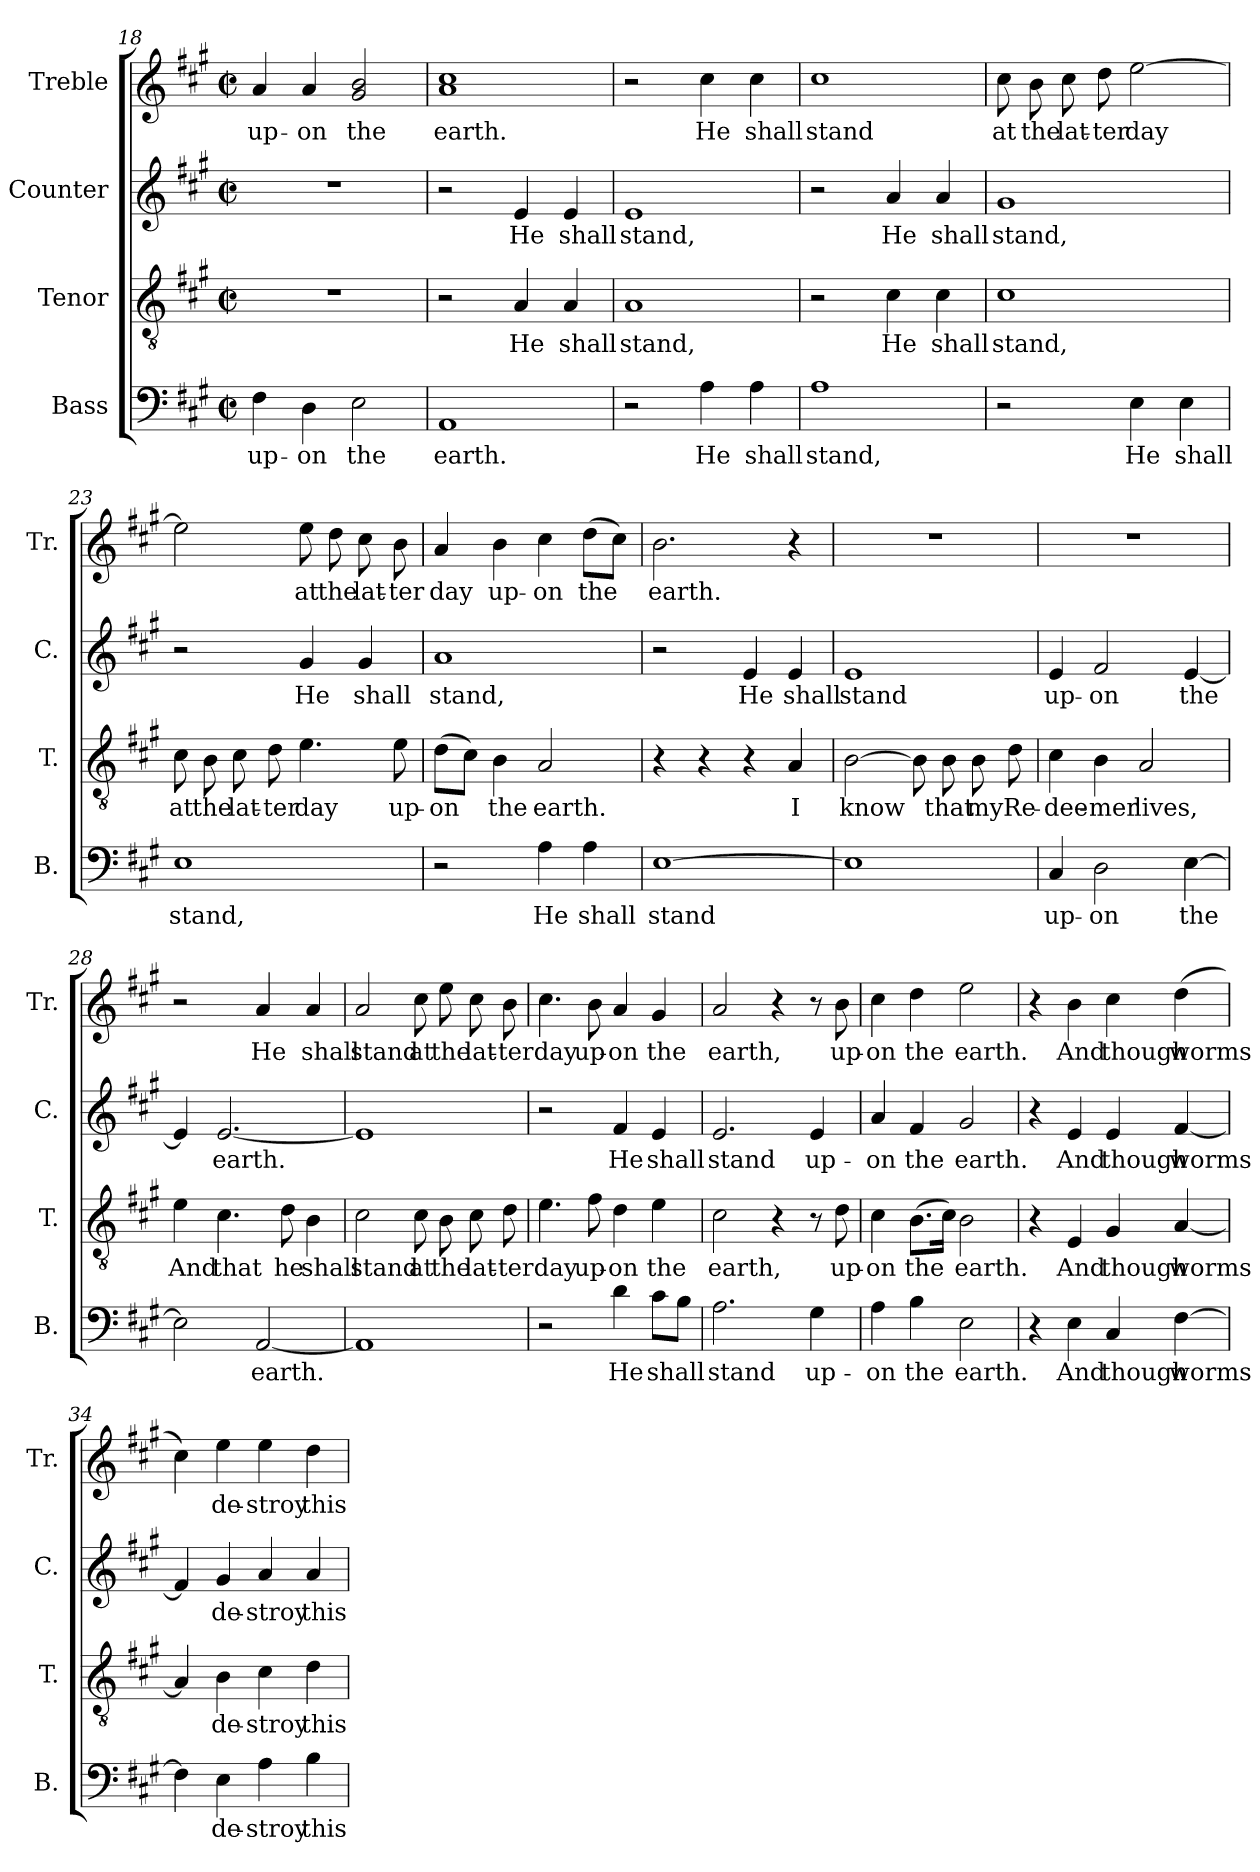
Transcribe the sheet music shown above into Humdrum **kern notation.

**kern	**text	**kern	**text	**kern	**text	**kern	**text
*part4	*part4	*part3	*part3	*part2	*part2	*part1	*part1
*staff4	*staff4	*staff3	*staff3	*staff2	*staff2	*staff1	*staff1
*I"Bass	*	*I"Tenor	*	*I"Counter	*	*I"Treble	*
*I'B.	*	*I'T.	*	*I'C.	*	*I'Tr.	*
*clefF4	*	*clefGv2	*	*clefG2	*	*clefG2	*
*k[f#c#g#]	*	*k[f#c#g#]	*	*k[f#c#g#]	*	*k[f#c#g#]	*
*M4/4	*	*M4/4	*	*M4/4	*	*M4/4	*
*met(c|)	*	*met(c|)	*	*met(c|)	*	*met(c|)	*
=18	=18	=18	=18	=18	=18	=18	=18
!	!LO:LY:b	!	!	!	!	!	!LO:LY:b
4F#!\	up-	1r	.	1r	.	4a!/	up-
!	!LO:LY:b	!	!	!	!	!	!LO:LY:b
4D!\	-on	.	.	.	.	4a!/	-on
!	!LO:LY:b	!	!	!	!	!	!LO:LY:b
2E!\	the	.	.	.	.	2g#!/ 2b!/	the
!!LO:PB:g=z
=19	=19	=19	=19	=19	=19	=19	=19
!	!LO:LY:b	!	!	!	!	!	!LO:LY:b
1AA!	earth.	2r	.	2r	.	1a! 1cc#!	earth.
!	!	!	!LO:LY:b	!	!LO:LY:b	!	!
.	.	4A!/	He	4e!/	He	.	.
!	!	!	!LO:LY:b	!	!LO:LY:b	!	!
.	.	4A!/	shall	4e!/	shall	.	.
=20	=20	=20	=20	=20	=20	=20	=20
!	!	!	!LO:LY:b	!	!LO:LY:b	!	!
2r	.	1A!	stand,	1e!	stand,	2r	.
!	!LO:LY:b	!	!	!	!	!	!LO:LY:b
4A!\	He	.	.	.	.	4cc#!\	He
!	!LO:LY:b	!	!	!	!	!	!LO:LY:b
4A!\	shall	.	.	.	.	4cc#!\	shall
=21	=21	=21	=21	=21	=21	=21	=21
!	!LO:LY:b	!	!	!	!	!	!LO:LY:b
1A!	stand,	2r	.	2r	.	1cc#!	stand
!	!	!	!LO:LY:b	!	!LO:LY:b	!	!
.	.	4c#!\	He	4a!/	He	.	.
!	!	!	!LO:LY:b	!	!LO:LY:b	!	!
.	.	4c#!\	shall	4a!/	shall	.	.
=22	=22	=22	=22	=22	=22	=22	=22
!	!	!	!LO:LY:b	!	!LO:LY:b	!	!LO:LY:b
2r	.	1c#!	stand,	1g#!	stand,	8cc#!\	at
!	!	!	!	!	!	!	!LO:LY:b
.	.	.	.	.	.	8b!\	the
!	!	!	!	!	!	!	!LO:LY:b
.	.	.	.	.	.	8cc#!\	lat-
!	!	!	!	!	!	!	!LO:LY:b
.	.	.	.	.	.	8dd!\	-ter
!	!LO:LY:b	!	!	!	!	!	!LO:LY:b
4E!\	He	.	.	.	.	[2ee!\	day
!	!LO:LY:b	!	!	!	!	!	!
4E!\	shall	.	.	.	.	.	.
=23	=23	=23	=23	=23	=23	=23	=23
!	!LO:LY:b	!	!LO:LY:b	!	!	!	!
1E!	stand,	8c#!\	at	2r	.	2ee!\]	.
!	!	!	!LO:LY:b	!	!	!	!
.	.	8B!\	the	.	.	.	.
!	!	!	!LO:LY:b	!	!	!	!
.	.	8c#!\	lat-	.	.	.	.
!	!	!	!LO:LY:b	!	!	!	!
.	.	8d!\	-ter	.	.	.	.
!	!	!	!LO:LY:b	!	!LO:LY:b	!	!LO:LY:b
.	.	4.e!\	day	4g#!/	He	8ee!\	at
!	!	!	!	!	!	!	!LO:LY:b
.	.	.	.	.	.	8dd!\	the
!	!	!	!	!	!LO:LY:b	!	!LO:LY:b
.	.	.	.	4g#!/	shall	8cc#!\	lat-
!	!	!	!LO:LY:b	!	!	!	!LO:LY:b
.	.	8e!\	up-	.	.	8b!\	-ter
=24	=24	=24	=24	=24	=24	=24	=24
!	!	!	!LO:LY:b	!	!LO:LY:b	!	!LO:LY:b
2r	.	(>8d!\L	-on	1a!	stand,	4a!/	day
.	.	8c#!\J)	.	.	.	.	.
!	!	!	!LO:LY:b	!	!	!	!LO:LY:b
.	.	4B!\	the	.	.	4b!\	up-
!	!LO:LY:b	!	!LO:LY:b	!	!	!	!LO:LY:b
4A!\	He	2A!/	earth.	.	.	4cc#!\	-on
!	!LO:LY:b	!	!	!	!	!	!LO:LY:b
4A!\	shall	.	.	.	.	(>8dd!\L	the
.	.	.	.	.	.	8cc#!\J)	.
=25	=25	=25	=25	=25	=25	=25	=25
!	!LO:LY:b	!	!	!	!	!	!LO:LY:b
[1E!	stand	4r	.	2r	.	2.b!\	earth.
.	.	4r	.	.	.	.	.
!	!	!	!	!	!LO:LY:b	!	!
.	.	4r	.	4e!/	He	.	.
!	!	!	!LO:LY:b	!	!LO:LY:b	!	!
.	.	4A!/	I	4e!/	shall	4r	.
=26	=26	=26	=26	=26	=26	=26	=26
!	!	!	!LO:LY:b	!	!LO:LY:b	!	!
1E!]	.	[2B!\	know	1e!	stand	1r	.
.	.	8B!\]	.	.	.	.	.
!	!	!	!LO:LY:b	!	!	!	!
.	.	8B!\	that	.	.	.	.
!	!	!	!LO:LY:b	!	!	!	!
.	.	8B!\	my	.	.	.	.
!	!	!	!LO:LY:b	!	!	!	!
.	.	8d!\	Re-	.	.	.	.
!!LO:LB:g=z
=27	=27	=27	=27	=27	=27	=27	=27
!	!LO:LY:b	!	!LO:LY:b	!	!LO:LY:b	!	!
4C#!/	up-	4c#!\	-dee-	4e!/	up-	1r	.
!	!LO:LY:b	!	!LO:LY:b	!	!LO:LY:b	!	!
2D!\	-on	4B!\	-mer	2f#!/	-on	.	.
!	!	!	!LO:LY:b	!	!	!	!
.	.	2A!/	lives,	.	.	.	.
!	!LO:LY:b	!	!	!	!LO:LY:b	!	!
[4E!\	the	.	.	[4e!/	the	.	.
=28	=28	=28	=28	=28	=28	=28	=28
!	!	!	!LO:LY:b	!	!	!	!
2E!\]	.	4e!\	And	4e!/]	.	2r	.
!	!	!	!LO:LY:b	!	!LO:LY:b	!	!
.	.	4.c#!\	that	[2.e!/	earth.	.	.
!	!LO:LY:b	!	!	!	!	!	!LO:LY:b
[2AA!/	earth.	.	.	.	.	4a!/	He
!	!	!	!LO:LY:b	!	!	!	!
.	.	8d!\	he	.	.	.	.
!	!	!	!LO:LY:b	!	!	!	!LO:LY:b
.	.	4B!\	shall	.	.	4a!/	shall
=29	=29	=29	=29	=29	=29	=29	=29
!	!	!	!LO:LY:b	!	!	!	!LO:LY:b
1AA!]	.	2c#!\	stand	1e!]	.	2a!/	stand
!	!	!	!LO:LY:b	!	!	!	!LO:LY:b
.	.	8c#!\	at	.	.	8cc#!\	at
!	!	!	!LO:LY:b	!	!	!	!LO:LY:b
.	.	8B!\	the	.	.	8ee!\	the
!	!	!	!LO:LY:b	!	!	!	!LO:LY:b
.	.	8c#!\	lat-	.	.	8cc#!\	lat-
!	!	!	!LO:LY:b	!	!	!	!LO:LY:b
.	.	8d!\	-ter	.	.	8b!\	-ter
=30	=30	=30	=30	=30	=30	=30	=30
!	!	!	!LO:LY:b	!	!	!	!LO:LY:b
2r	.	4.e!\	day	2r	.	4.cc#!\	day
!	!	!	!LO:LY:b	!	!	!	!LO:LY:b
.	.	8f#!\	up-	.	.	8b!\	up-
!	!LO:LY:b	!	!LO:LY:b	!	!LO:LY:b	!	!LO:LY:b
4d!\	He	4d!\	-on	4f#!/	He	4a!/	-on
!	!LO:LY:b	!	!LO:LY:b	!	!LO:LY:b	!	!LO:LY:b
8c#!\L	shall	4e!\	the	4e!/	shall	4g#!/	the
8B!\J	.	.	.	.	.	.	.
=31	=31	=31	=31	=31	=31	=31	=31
!	!LO:LY:b	!	!LO:LY:b	!	!LO:LY:b	!	!LO:LY:b
2.A!\	stand	2c#!\	earth,	2.e!/	stand	2a!/	earth,
.	.	4r	.	.	.	4r	.
!	!LO:LY:b	!	!	!	!LO:LY:b	!	!
4G#!\	up-	8r	.	4e!/	up-	8r	.
!	!	!	!LO:LY:b	!	!	!	!LO:LY:b
.	.	8d!\	up-	.	.	8b!\	up-
=32	=32	=32	=32	=32	=32	=32	=32
!	!LO:LY:b	!	!LO:LY:b	!	!LO:LY:b	!	!LO:LY:b
4A!\	-on	4c#!\	-on	4a!/	-on	4cc#!\	-on
!	!LO:LY:b	!	!LO:LY:b	!	!LO:LY:b	!	!LO:LY:b
4B!\	the	(>8.B!\L	the	4f#!/	the	4dd!\	the
.	.	16c#!\Jk)	.	.	.	.	.
!	!LO:LY:b	!	!LO:LY:b	!	!LO:LY:b	!	!LO:LY:b
2E!\	earth.	2B!\	earth.	2g#!/	earth.	2ee!\	earth.
=33	=33	=33	=33	=33	=33	=33	=33
4r	.	4r	.	4r	.	4r	.
!	!LO:LY:b	!	!LO:LY:b	!	!LO:LY:b	!	!LO:LY:b
4E!\	And	4E!/	And	4e!/	And	4b!\	And
!	!LO:LY:b	!	!LO:LY:b	!	!LO:LY:b	!	!LO:LY:b
4C#!/	though	4G#!/	though	4e!/	though	4cc#!\	though
!	!LO:LY:b	!	!LO:LY:b	!	!LO:LY:b	!	!LO:LY:b
[4F#!\	worms	[4A!/	worms	[4f#!/	worms	(>4dd!\	worms
=34	=34	=34	=34	=34	=34	=34	=34
4F#!\]	.	4A!/]	.	4f#!/]	.	4cc#!\)	.
!	!LO:LY:b	!	!LO:LY:b	!	!LO:LY:b	!	!LO:LY:b
4E!\	de-	4B!\	de-	4g#!/	de-	4ee!\	de-
!	!LO:LY:b	!	!LO:LY:b	!	!LO:LY:b	!	!LO:LY:b
4A!\	-stroy	4c#!\	-stroy	4a!/	-stroy	4ee!\	-stroy
!	!LO:LY:b	!	!LO:LY:b	!	!LO:LY:b	!	!LO:LY:b
4B!\	this	4d!\	this	4a!/	this	4dd!\	this
=	=	=	=	=	=	=	=
*-	*-	*-	*-	*-	*-	*-	*-
